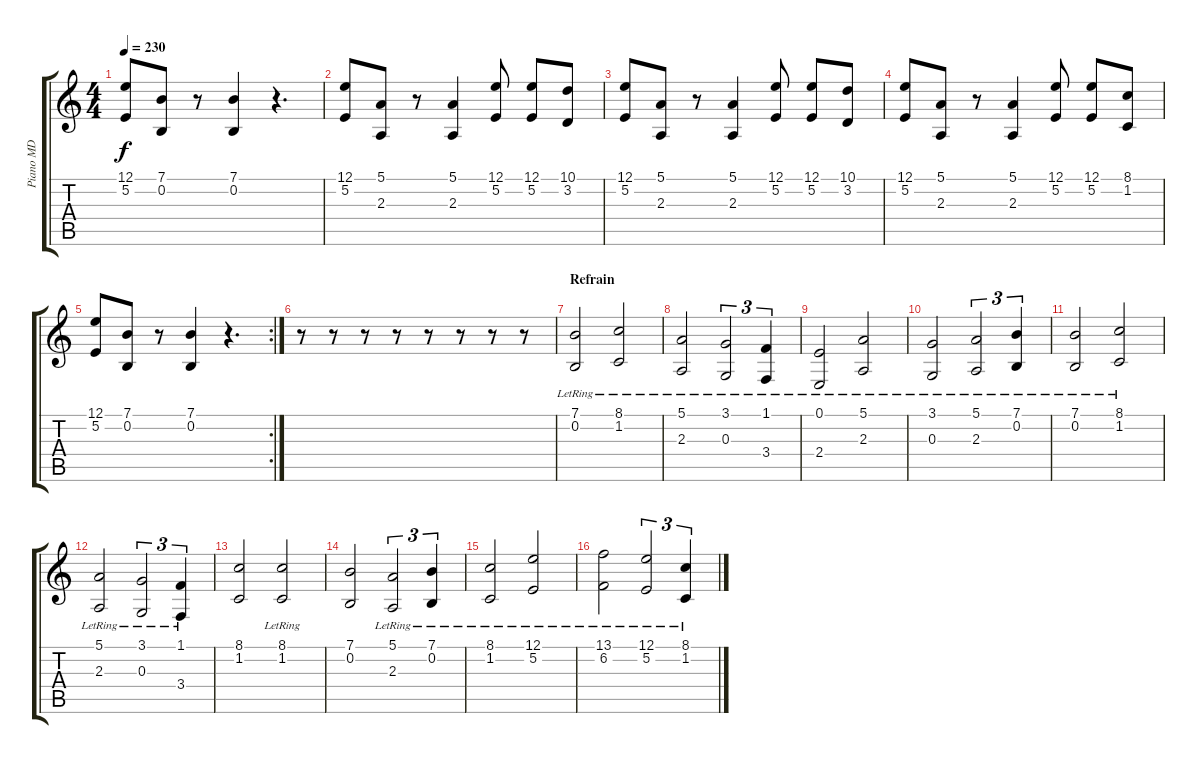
\track ("Piano MD" "Piano MD") {instrument acousticgrandpiano}
\staff {score tabs}
\tuning (E4 B3 G3 D3 A2 E2) {hide}
\ts (4 4)
\tempo 230
\clef g2
\ks c
(12.1 5.2).8{dy f} (7.1 0.2).8 r.8 (7.1 0.2).4 r.4{d} |
(12.1 5.2).8 (5.1 2.3).8 r.8 (5.1 2.3).4 (12.1 5.2).8 (12.1 5.2).8 (10.1 3.2).8 |
(12.1 5.2).8 (5.1 2.3).8 r.8 (5.1 2.3).4 (12.1 5.2).8 (12.1 5.2).8 (10.1 3.2).8 |
(12.1 5.2).8 (5.1 2.3).8 r.8 (5.1 2.3).4 (12.1 5.2).8 (12.1 5.2).8 (8.1 1.2).8 |
\rc 2
(12.1 5.2).8 (7.1 0.2).8 r.8 (7.1 0.2).4 r.4{d} |
r.8 r.8 r.8 r.8 r.8 r.8 r.8 r.8 |
\section ("" "Refrain")
(7.1{lr} 0.2{lr}).2 (8.1{lr} 1.2{lr}).2 |
(5.1{lr} 2.3{lr}).2 (3.1{lr} 0.3{lr}).2{tu (3 2)} (1.1{lr} 3.4{lr}).4{tu (3 2)} |
(0.1{lr} 2.4{lr}).2 (5.1{lr} 2.3{lr}).2 |
(3.1{lr} 0.3{lr}).2 (5.1{lr} 2.3{lr}).2{tu (3 2)} (7.1{lr} 0.2{lr}).4{tu (3 2)} |
(7.1{lr} 0.2{lr}).2 (8.1{lr} 1.2{lr}).2 |
(5.1{lr} 2.3{lr}).2 (3.1{lr} 0.3{lr}).2{tu (3 2)} (1.1{lr} 3.4{lr}).4{tu (3 2)} |
(8.1 1.2).2 (8.1{lr} 1.2).2 |
(7.1 0.2).2 (5.1{lr} 2.3{lr}).2{tu (3 2)} (7.1{lr} 0.2{lr}).4{tu (3 2)} |
(8.1{lr} 1.2).2 (12.1{lr} 5.2).2 |
(13.1{lr} 6.2).2 (12.1{lr} 5.2).2{tu (3 2)} (8.1{lr} 1.2).4{tu (3 2)}
